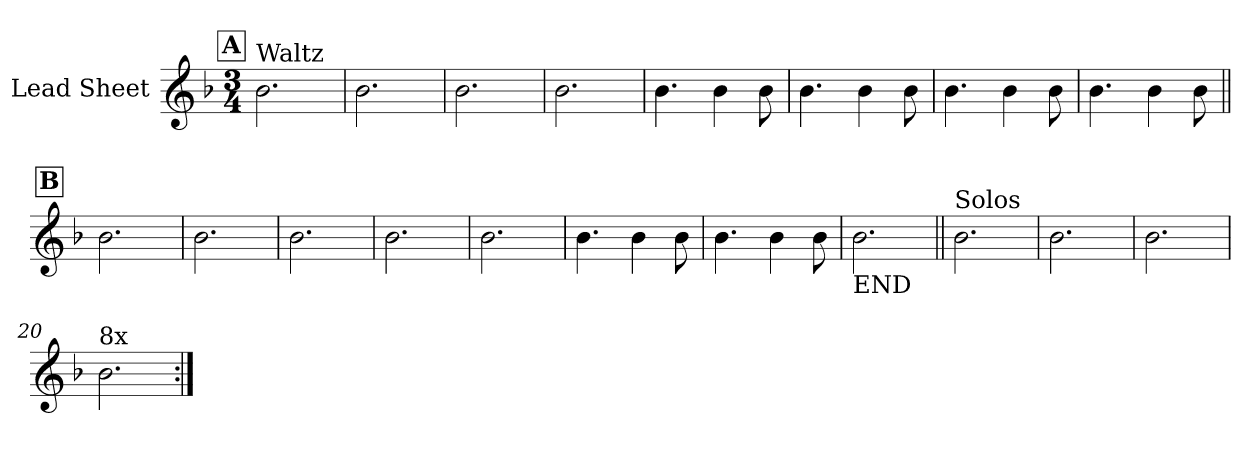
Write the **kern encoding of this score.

**kern
*part1
*staff1
*I"Lead Sheet
*clefG2
*k[b-]
*F:
*M3/4
!!LO:REH:place=s1:a:fs=14:t=A
=1
!LO:TX:a:t=Waltz
2.b-\
=2
2.b-\
=3
2.b-\
=4
2.b-\
!!LO:LB:g=z
=5
4.b-\
4b-\
8b-\
=6
4.b-\
4b-\
8b-\
=7
4.b-\
4b-\
8b-\
=8
4.b-\
4b-\
8b-\
!!LO:LB:g=z
!!LO:REH:place=s1:a:fs=14:t=B
=9||
2.b-\
=10
2.b-\
=11
2.b-\
=12
2.b-\
!!LO:LB:g=z
=13
2.b-\
=14
4.b-\
4b-\
8b-\
=15
4.b-\
4b-\
8b-\
=16
!LO:TX:b:t=END
2.b-\
!!LO:LB:g=z
=17||
!LO:TX:a:t=Solos
2.b-\
=18
2.b-\
=19
2.b-\
=20
!LO:TX:a:t=8x
2.b-\
=:|!
*-
